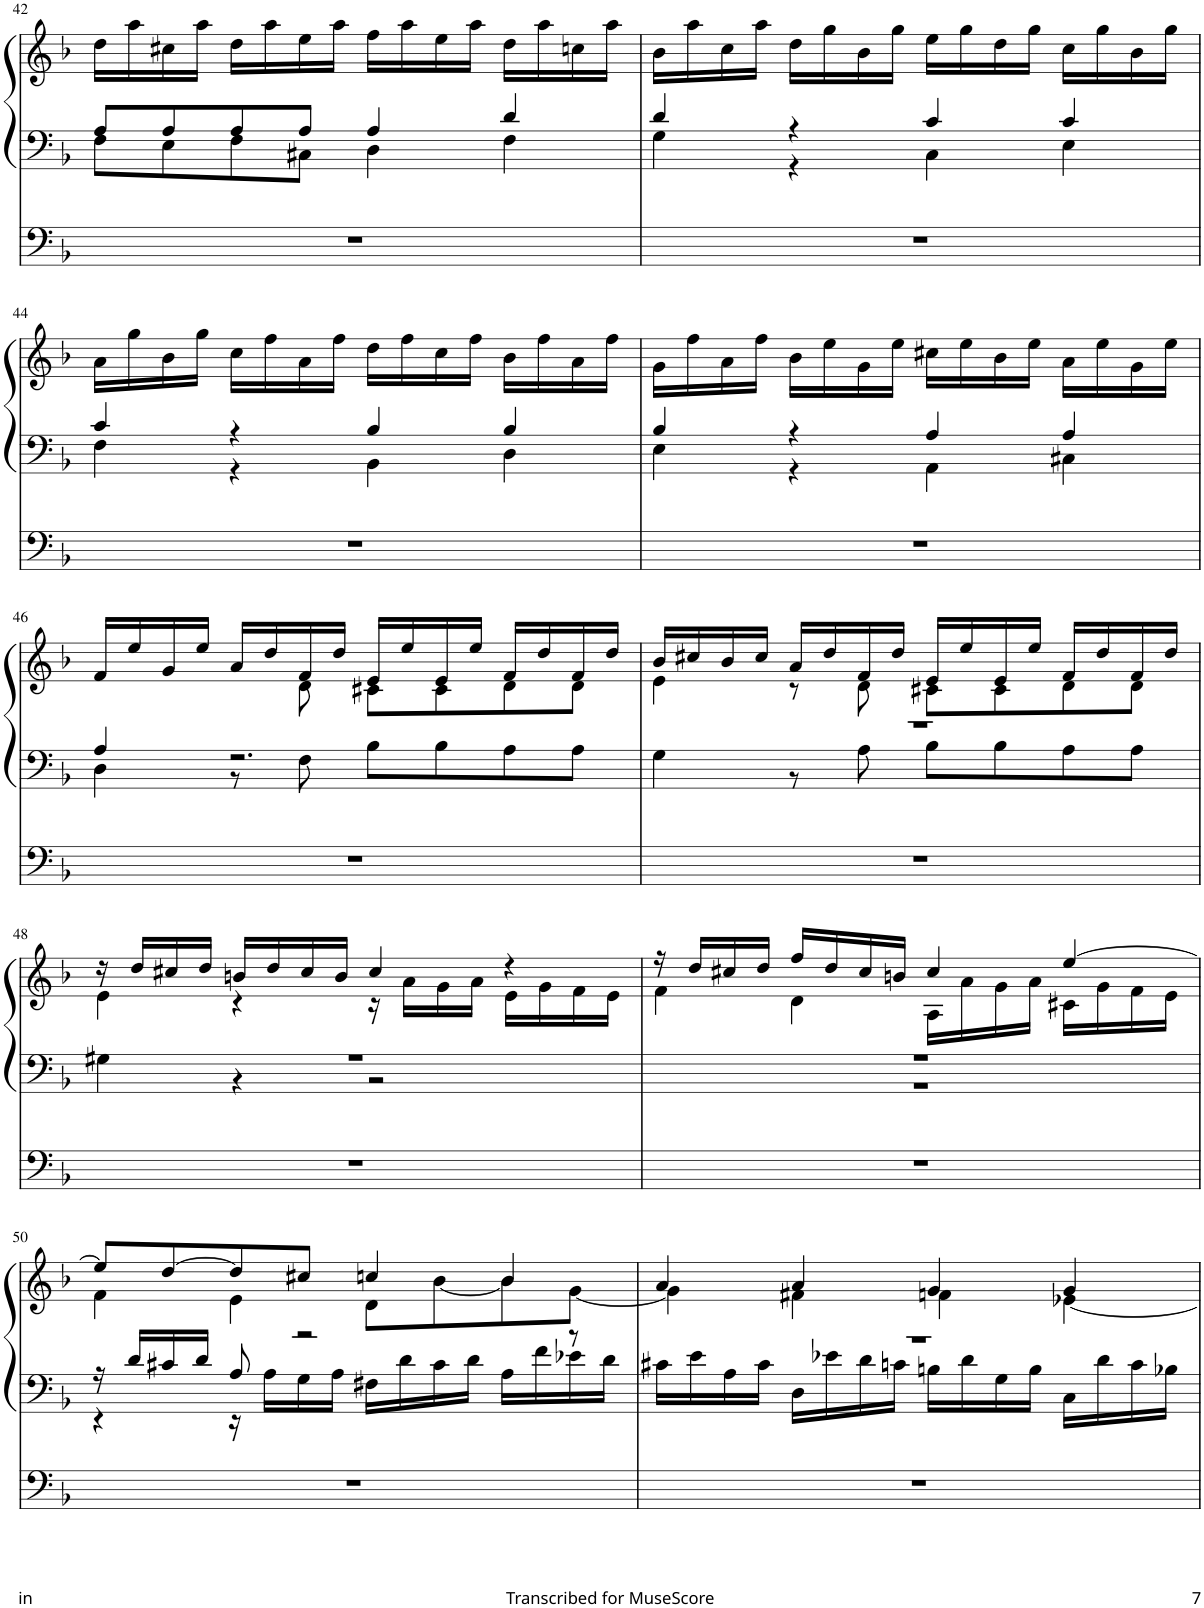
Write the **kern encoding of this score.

**kern	**kern	**kern
*part1	*part1	*part1
*staff3	*staff2	*staff1
*I"Man.	*	*
*I'Man.	*	*
!!LO:PB:g=z
*clefF4	*clefF4	*clefG2
*k[b-]	*k[b-]	*k[b-]
*M4/4	*M4/4	*M4/4
=42	=42	=42
*	*^	*
1r	8A/L	8F\L	16dd\LL
.	.	.	16aa\
.	8A/	8E\	16cc#X\
.	.	.	16aa\JJ
.	8A/	8F\	16dd\LL
.	.	.	16aa\
.	8A/J	8C#X\J	16ee\
.	.	.	16aa\JJ
.	4A/	4D\	16ff\LL
.	.	.	16aa\
.	.	.	16ee\
.	.	.	16aa\JJ
.	4d/	4F\	16dd\LL
.	.	.	16aa\
.	.	.	16ccn\
.	.	.	16aa\JJ
=43	=43	=43	=43
1r	4d/	4G\	16b-\LL
.	.	.	16aa\
.	.	.	16cc\
.	.	.	16aa\JJ
.	4r	4r	16dd\LL
.	.	.	16gg\
.	.	.	16b-\
.	.	.	16gg\JJ
.	4c/	4C\	16ee\LL
.	.	.	16gg\
.	.	.	16dd\
.	.	.	16gg\JJ
.	4c/	4E\	16cc\LL
.	.	.	16gg\
.	.	.	16b-\
.	.	.	16gg\JJ
!!LO:LB:g=z
=44	=44	=44	=44
1r	4c/	4F\	16a\LL
.	.	.	16gg\
.	.	.	16b-\
.	.	.	16gg\JJ
.	4r	4r	16cc\LL
.	.	.	16ff\
.	.	.	16a\
.	.	.	16ff\JJ
.	4B-/	4BB-\	16dd\LL
.	.	.	16ff\
.	.	.	16cc\
.	.	.	16ff\JJ
.	4B-/	4D\	16b-\LL
.	.	.	16ff\
.	.	.	16a\
.	.	.	16ff\JJ
=45	=45	=45	=45
1r	4B-/	4E\	16g\LL
.	.	.	16ff\
.	.	.	16a\
.	.	.	16ff\JJ
.	4r	4r	16b-\LL
.	.	.	16ee\
.	.	.	16g\
.	.	.	16ee\JJ
.	4A/	4AA\	16cc#X\LL
.	.	.	16ee\
.	.	.	16b-\
.	.	.	16ee\JJ
.	4A/	4C#X\	16a\LL
.	.	.	16ee\
.	.	.	16g\
.	.	.	16ee\JJ
!!LO:LB:g=z
=46	=46	=46	=46
*	*	*	*^
1r	4A/	4D\	16f/LL	4.ryy
.	.	.	16ee/	.
.	.	.	16g/	.
.	.	.	16ee/JJ	.
.	2.r	8r	16a/LL	.
.	.	.	16dd/	.
.	.	8F\	16f/	8d\
.	.	.	16dd/JJ	.
.	.	8B-\L	16e/LL	8c#X\L
.	.	.	16ee/	.
.	.	8B-\	16e/	8c#\
.	.	.	16ee/JJ	.
.	.	8A\	16f/LL	8d\
.	.	.	16dd/	.
.	.	8A\J	16f/	8d\J
.	.	.	16dd/JJ	.
=47	=47	=47	=47	=47
1r	1r	4G\	16b-/LL	4e\
.	.	.	16cc#X/	.
.	.	.	16b-/	.
.	.	.	16cc#/JJ	.
.	.	8r	16a/LL	8r
.	.	.	16dd/	.
.	.	8A\	16f/	8d\
.	.	.	16dd/JJ	.
.	.	8B-\L	16e/LL	8c#X\L
.	.	.	16ee/	.
.	.	8B-\	16e/	8c#\
.	.	.	16ee/JJ	.
.	.	8A\	16f/LL	8d\
.	.	.	16dd/	.
.	.	8A\J	16f/	8d\J
.	.	.	16dd/JJ	.
!!LO:LB:g=z	!!
=48	=48	=48	=48	=48
1r	1r	4G#X\	16r	4e\
.	.	.	16dd/LL	.
.	.	.	16cc#X/	.
.	.	.	16dd/JJ	.
.	.	4r	16bn/LL	4r
.	.	.	16dd/	.
.	.	.	16cc#/	.
.	.	.	16b/JJ	.
.	.	2r	4cc#/	16r
.	.	.	.	16a\LL
.	.	.	.	16g\
.	.	.	.	16a\JJ
.	.	.	4r	16e\LL
.	.	.	.	16g\
.	.	.	.	16f\
.	.	.	.	16e\JJ
=49	=49	=49	=49	=49
1r	1r	1r	16r	4f\
.	.	.	16dd/LL	.
.	.	.	16cc#X/	.
.	.	.	16dd/JJ	.
.	.	.	16ff/LL	4d\
.	.	.	16dd/	.
.	.	.	16cc#/	.
.	.	.	16bn/JJ	.
.	.	.	4cc#/	16A\LL
.	.	.	.	16a\
.	.	.	.	16g\
.	.	.	.	16a\JJ
.	.	.	[4ee/	16c#X\LL
.	.	.	.	16g\
.	.	.	.	16f\
.	.	.	.	16e\JJ
!!LO:LB:g=z	!!
=50	=50	=50	=50	=50
1r	16r	4r	8ee/L]	4f\
.	16d/LL	.	.	.
.	16c#X/	.	[8dd/	.
.	16d/JJ	.	.	.
.	8A/	16r	8dd/]	4e\
.	.	16A\LL	.	.
.	2r	16G\	8cc#X/J	.
.	.	16A\JJ	.	.
.	.	16F#X\LL	4ccn/	8d\L
.	.	16d\	.	.
.	.	16c#\	.	[8b-\
.	.	16d\JJ	.	.
.	.	16A\LL	4b-/	8b-\]
.	.	16f\	.	.
.	8r	16e-X\	.	[8g\J
.	.	16d\JJ	.	.
=51	=51	=51	=51	=51
1r	1r	16c#X\LL	4a/	4g\]
.	.	16e\	.	.
.	.	16A\	.	.
.	.	16c#\JJ	.	.
.	.	16D\LL	4a/	4f#X\
.	.	16e-X\	.	.
.	.	16d\	.	.
.	.	16cn\JJ	.	.
.	.	16Bn\LL	4g/	4fn\
.	.	16d\	.	.
.	.	16G\	.	.
.	.	16B\JJ	.	.
.	.	16C\LL	4g/	[4e-X\
.	.	16d\	.	.
.	.	16c\	.	.
.	.	16B-X\JJ	.	.
*	*v	*v	*	*
*	*	*v	*v
=	=	=
*-	*-	*-
